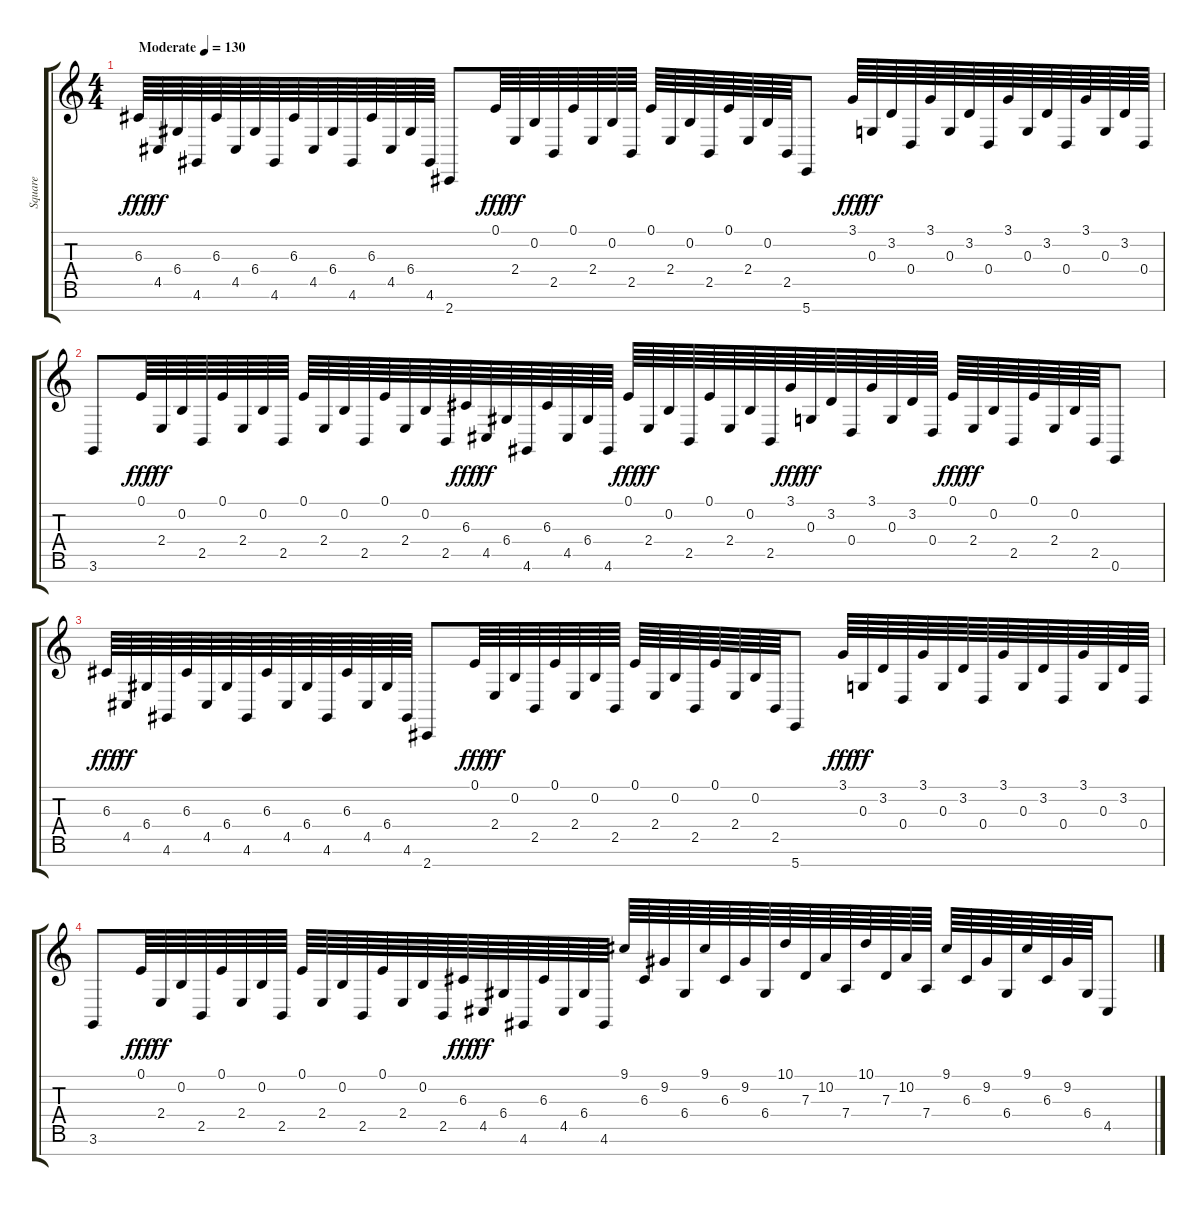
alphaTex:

\track ("Square" "Square") {instrument lead1square}
\staff {score tabs}
\tuning (E4 B3 G3 D3 A2 E2 B1) {hide}
\ts (4 4)
\tempo (130 "Moderate")
\clef g2
\ks c
6.3.64{dy fff instrument lead1square} 4.5.64{dy ff} 6.4.64 4.6.64 6.3.64 4.5.64 6.4.64 4.6.64 6.3.64 4.5.64 6.4.64 4.6.64 6.3.64 4.5.64 6.4.64 4.6.64 2.7.8 0.1.64{dy fff} 2.4.64{dy ff} 0.2.64 2.5.64 0.1.64 2.4.64 0.2.64 2.5.64 0.1.64 2.4.64 0.2.64 2.5.64 0.1.64 2.4.64 0.2.64 2.5.64 5.7.8 3.1.64{dy fff} 0.3.64{dy ff} 3.2.64 0.4.64 3.1.64 0.3.64 3.2.64 0.4.64 3.1.64 0.3.64 3.2.64 0.4.64 3.1.64 0.3.64 3.2.64 0.4.64 |
3.6.8 0.1.64{dy fff} 2.4.64{dy ff} 0.2.64 2.5.64 0.1.64 2.4.64 0.2.64 2.5.64 0.1.64 2.4.64 0.2.64 2.5.64 0.1.64 2.4.64 0.2.64 2.5.64 6.3.64{dy fff} 4.5.64{dy ff} 6.4.64 4.6.64 6.3.64 4.5.64 6.4.64 4.6.64 0.1.64{dy fff} 2.4.64{dy ff} 0.2.64 2.5.64 0.1.64 2.4.64 0.2.64 2.5.64 3.1.64{dy fff} 0.3.64{dy ff} 3.2.64 0.4.64 3.1.64 0.3.64 3.2.64 0.4.64 0.1.64{dy fff} 2.4.64{dy ff} 0.2.64 2.5.64 0.1.64 2.4.64 0.2.64 2.5.64 0.6.8 |
6.3.64{dy fff} 4.5.64{dy ff} 6.4.64 4.6.64 6.3.64 4.5.64 6.4.64 4.6.64 6.3.64 4.5.64 6.4.64 4.6.64 6.3.64 4.5.64 6.4.64 4.6.64 2.7.8 0.1.64{dy fff} 2.4.64{dy ff} 0.2.64 2.5.64 0.1.64 2.4.64 0.2.64 2.5.64 0.1.64 2.4.64 0.2.64 2.5.64 0.1.64 2.4.64 0.2.64 2.5.64 5.7.8 3.1.64{dy fff} 0.3.64{dy ff} 3.2.64 0.4.64 3.1.64 0.3.64 3.2.64 0.4.64 3.1.64 0.3.64 3.2.64 0.4.64 3.1.64 0.3.64 3.2.64 0.4.64 |
3.6.8 0.1.64{dy fff} 2.4.64{dy ff} 0.2.64 2.5.64 0.1.64 2.4.64 0.2.64 2.5.64 0.1.64 2.4.64 0.2.64 2.5.64 0.1.64 2.4.64 0.2.64 2.5.64 6.3.64{dy fff} 4.5.64{dy ff} 6.4.64 4.6.64 6.3.64 4.5.64 6.4.64 4.6.64 9.1.64 6.3.64 9.2.64 6.4.64 9.1.64 6.3.64 9.2.64 6.4.64 10.1.64 7.3.64 10.2.64 7.4.64 10.1.64 7.3.64 10.2.64 7.4.64 9.1.64 6.3.64 9.2.64 6.4.64 9.1.64 6.3.64 9.2.64 6.4.64 4.5.8
